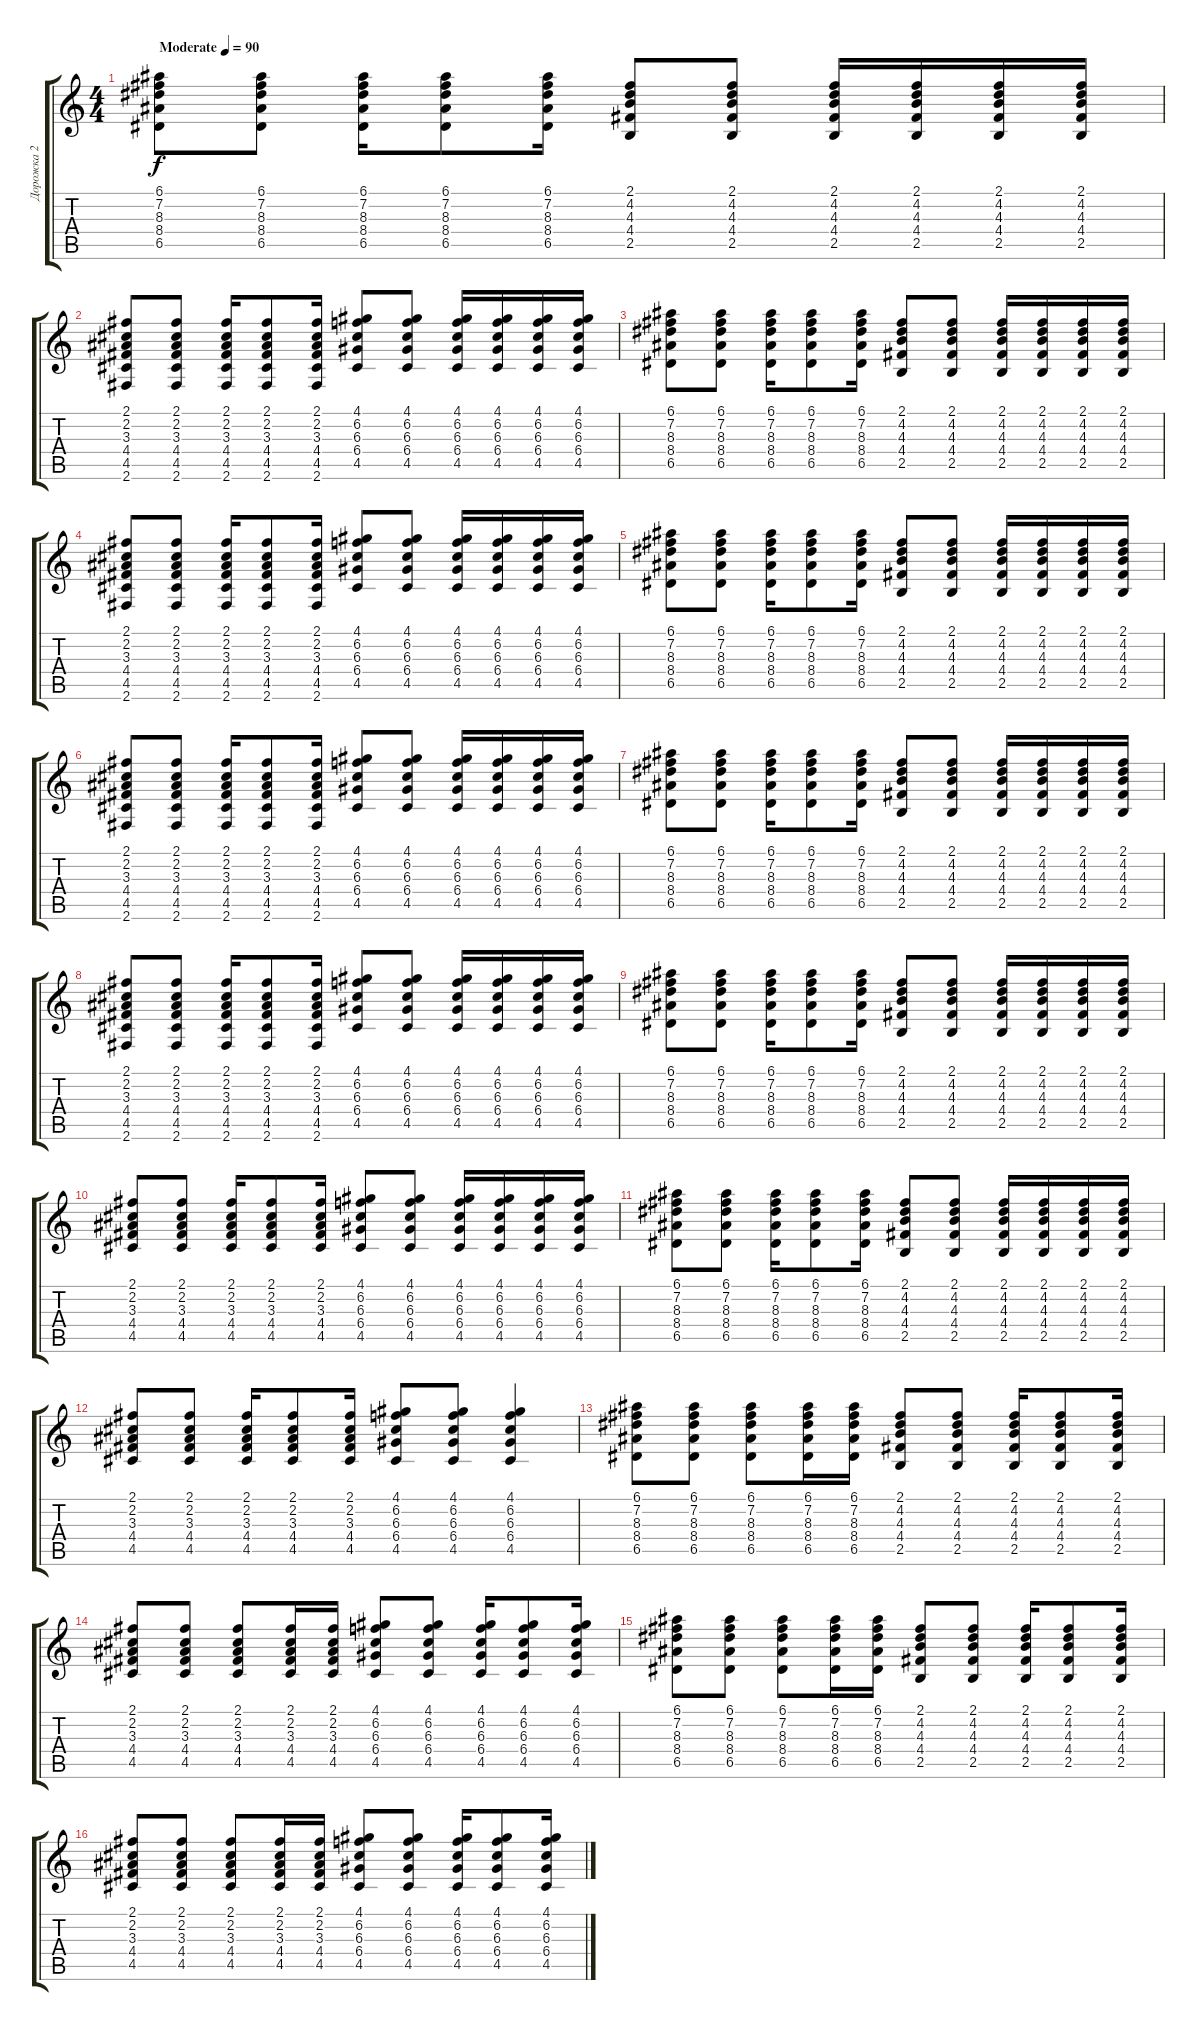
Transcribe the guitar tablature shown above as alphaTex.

\track ("Дорожка 2" "Дорожка 2") {instrument acousticguitarsteel}
\staff {score tabs}
\tuning (E4 B3 G3 D3 A2 E2) {hide}
\ts (4 4)
\tempo (90 "Moderate")
\clef g2
\ks c
(6.1 7.2 8.3 8.4 6.5).8{dy f instrument acousticguitarnylon} (6.1 7.2 8.3 8.4 6.5).8 (6.1 7.2 8.3 8.4 6.5).16 (6.1 7.2 8.3 8.4 6.5).8 (6.1 7.2 8.3 8.4 6.5).16 (2.1 4.2 4.3 4.4 2.5).8 (2.1 4.2 4.3 4.4 2.5).8 (2.1 4.2 4.3 4.4 2.5).16 (2.1 4.2 4.3 4.4 2.5).16 (2.1 4.2 4.3 4.4 2.5).16 (2.1 4.2 4.3 4.4 2.5).16 |
(2.1 2.2 3.3 4.4 4.5 2.6).8 (2.1 2.2 3.3 4.4 4.5 2.6).8 (2.1 2.2 3.3 4.4 4.5 2.6).16 (2.1 2.2 3.3 4.4 4.5 2.6).8 (2.1 2.2 3.3 4.4 4.5 2.6).16 (4.1 6.2 6.3 6.4 4.5).8 (4.1 6.2 6.3 6.4 4.5).8 (4.1 6.2 6.3 6.4 4.5).16 (4.1 6.2 6.3 6.4 4.5).16 (4.1 6.2 6.3 6.4 4.5).16 (4.1 6.2 6.3 6.4 4.5).16 |
(6.1 7.2 8.3 8.4 6.5).8{instrument acousticguitarnylon} (6.1 7.2 8.3 8.4 6.5).8 (6.1 7.2 8.3 8.4 6.5).16 (6.1 7.2 8.3 8.4 6.5).8 (6.1 7.2 8.3 8.4 6.5).16 (2.1 4.2 4.3 4.4 2.5).8 (2.1 4.2 4.3 4.4 2.5).8 (2.1 4.2 4.3 4.4 2.5).16 (2.1 4.2 4.3 4.4 2.5).16 (2.1 4.2 4.3 4.4 2.5).16 (2.1 4.2 4.3 4.4 2.5).16 |
(2.1 2.2 3.3 4.4 4.5 2.6).8 (2.1 2.2 3.3 4.4 4.5 2.6).8 (2.1 2.2 3.3 4.4 4.5 2.6).16 (2.1 2.2 3.3 4.4 4.5 2.6).8 (2.1 2.2 3.3 4.4 4.5 2.6).16 (4.1 6.2 6.3 6.4 4.5).8 (4.1 6.2 6.3 6.4 4.5).8 (4.1 6.2 6.3 6.4 4.5).16 (4.1 6.2 6.3 6.4 4.5).16 (4.1 6.2 6.3 6.4 4.5).16 (4.1 6.2 6.3 6.4 4.5).16 |
(6.1 7.2 8.3 8.4 6.5).8{instrument acousticguitarnylon} (6.1 7.2 8.3 8.4 6.5).8 (6.1 7.2 8.3 8.4 6.5).16 (6.1 7.2 8.3 8.4 6.5).8 (6.1 7.2 8.3 8.4 6.5).16 (2.1 4.2 4.3 4.4 2.5).8 (2.1 4.2 4.3 4.4 2.5).8 (2.1 4.2 4.3 4.4 2.5).16 (2.1 4.2 4.3 4.4 2.5).16 (2.1 4.2 4.3 4.4 2.5).16 (2.1 4.2 4.3 4.4 2.5).16 |
(2.1 2.2 3.3 4.4 4.5 2.6).8 (2.1 2.2 3.3 4.4 4.5 2.6).8 (2.1 2.2 3.3 4.4 4.5 2.6).16 (2.1 2.2 3.3 4.4 4.5 2.6).8 (2.1 2.2 3.3 4.4 4.5 2.6).16 (4.1 6.2 6.3 6.4 4.5).8 (4.1 6.2 6.3 6.4 4.5).8 (4.1 6.2 6.3 6.4 4.5).16 (4.1 6.2 6.3 6.4 4.5).16 (4.1 6.2 6.3 6.4 4.5).16 (4.1 6.2 6.3 6.4 4.5).16 |
(6.1 7.2 8.3 8.4 6.5).8{instrument acousticguitarnylon} (6.1 7.2 8.3 8.4 6.5).8 (6.1 7.2 8.3 8.4 6.5).16 (6.1 7.2 8.3 8.4 6.5).8 (6.1 7.2 8.3 8.4 6.5).16 (2.1 4.2 4.3 4.4 2.5).8 (2.1 4.2 4.3 4.4 2.5).8 (2.1 4.2 4.3 4.4 2.5).16 (2.1 4.2 4.3 4.4 2.5).16 (2.1 4.2 4.3 4.4 2.5).16 (2.1 4.2 4.3 4.4 2.5).16 |
(2.1 2.2 3.3 4.4 4.5 2.6).8 (2.1 2.2 3.3 4.4 4.5 2.6).8 (2.1 2.2 3.3 4.4 4.5 2.6).16 (2.1 2.2 3.3 4.4 4.5 2.6).8 (2.1 2.2 3.3 4.4 4.5 2.6).16 (4.1 6.2 6.3 6.4 4.5).8 (4.1 6.2 6.3 6.4 4.5).8 (4.1 6.2 6.3 6.4 4.5).16 (4.1 6.2 6.3 6.4 4.5).16 (4.1 6.2 6.3 6.4 4.5).16 (4.1 6.2 6.3 6.4 4.5).16 |
(6.1 7.2 8.3 8.4 6.5).8{instrument acousticguitarnylon} (6.1 7.2 8.3 8.4 6.5).8 (6.1 7.2 8.3 8.4 6.5).16 (6.1 7.2 8.3 8.4 6.5).8 (6.1 7.2 8.3 8.4 6.5).16 (2.1 4.2 4.3 4.4 2.5).8 (2.1 4.2 4.3 4.4 2.5).8 (2.1 4.2 4.3 4.4 2.5).16 (2.1 4.2 4.3 4.4 2.5).16 (2.1 4.2 4.3 4.4 2.5).16 (2.1 4.2 4.3 4.4 2.5).16 |
(2.1 2.2 3.3 4.4 4.5).8 (2.1 2.2 3.3 4.4 4.5).8 (2.1 2.2 3.3 4.4 4.5).16 (2.1 2.2 3.3 4.4 4.5).8 (2.1 2.2 3.3 4.4 4.5).16 (4.1 6.2 6.3 6.4 4.5).8 (4.1 6.2 6.3 6.4 4.5).8 (4.1 6.2 6.3 6.4 4.5).16 (4.1 6.2 6.3 6.4 4.5).16 (4.1 6.2 6.3 6.4 4.5).16 (4.1 6.2 6.3 6.4 4.5).16 |
(6.1 7.2 8.3 8.4 6.5).8{instrument acousticguitarnylon} (6.1 7.2 8.3 8.4 6.5).8 (6.1 7.2 8.3 8.4 6.5).16 (6.1 7.2 8.3 8.4 6.5).8 (6.1 7.2 8.3 8.4 6.5).16 (2.1 4.2 4.3 4.4 2.5).8 (2.1 4.2 4.3 4.4 2.5).8 (2.1 4.2 4.3 4.4 2.5).16 (2.1 4.2 4.3 4.4 2.5).16 (2.1 4.2 4.3 4.4 2.5).16 (2.1 4.2 4.3 4.4 2.5).16 |
(2.1 2.2 3.3 4.4 4.5).8 (2.1 2.2 3.3 4.4 4.5).8 (2.1 2.2 3.3 4.4 4.5).16 (2.1 2.2 3.3 4.4 4.5).8 (2.1 2.2 3.3 4.4 4.5).16 (4.1 6.2 6.3 6.4 4.5).8 (4.1 6.2 6.3 6.4 4.5).8 (4.1 6.2 6.3 6.4 4.5).4 |
(6.1 7.2 8.3 8.4 6.5).8{instrument acousticguitarnylon} (6.1 7.2 8.3 8.4 6.5).8 (6.1 7.2 8.3 8.4 6.5).8 (6.1 7.2 8.3 8.4 6.5).16 (6.1 7.2 8.3 8.4 6.5).16 (2.1 4.2 4.3 4.4 2.5).8 (2.1 4.2 4.3 4.4 2.5).8 (2.1 4.2 4.3 4.4 2.5).16 (2.1 4.2 4.3 4.4 2.5).8 (2.1 4.2 4.3 4.4 2.5).16 |
(2.1 2.2 3.3 4.4 4.5).8 (2.1 2.2 3.3 4.4 4.5).8 (2.1 2.2 3.3 4.4 4.5).8 (2.1 2.2 3.3 4.4 4.5).16 (2.1 2.2 3.3 4.4 4.5).16 (4.1 6.2 6.3 6.4 4.5).8 (4.1 6.2 6.3 6.4 4.5).8 (4.1 6.2 6.3 6.4 4.5).16 (4.1 6.2 6.3 6.4 4.5).8 (4.1 6.2 6.3 6.4 4.5).16 |
(6.1 7.2 8.3 8.4 6.5).8{instrument acousticguitarnylon} (6.1 7.2 8.3 8.4 6.5).8 (6.1 7.2 8.3 8.4 6.5).8 (6.1 7.2 8.3 8.4 6.5).16 (6.1 7.2 8.3 8.4 6.5).16 (2.1 4.2 4.3 4.4 2.5).8 (2.1 4.2 4.3 4.4 2.5).8 (2.1 4.2 4.3 4.4 2.5).16 (2.1 4.2 4.3 4.4 2.5).8 (2.1 4.2 4.3 4.4 2.5).16 |
(2.1 2.2 3.3 4.4 4.5).8 (2.1 2.2 3.3 4.4 4.5).8 (2.1 2.2 3.3 4.4 4.5).8 (2.1 2.2 3.3 4.4 4.5).16 (2.1 2.2 3.3 4.4 4.5).16 (4.1 6.2 6.3 6.4 4.5).8 (4.1 6.2 6.3 6.4 4.5).8 (4.1 6.2 6.3 6.4 4.5).16 (4.1 6.2 6.3 6.4 4.5).8 (4.1 6.2 6.3 6.4 4.5).16
